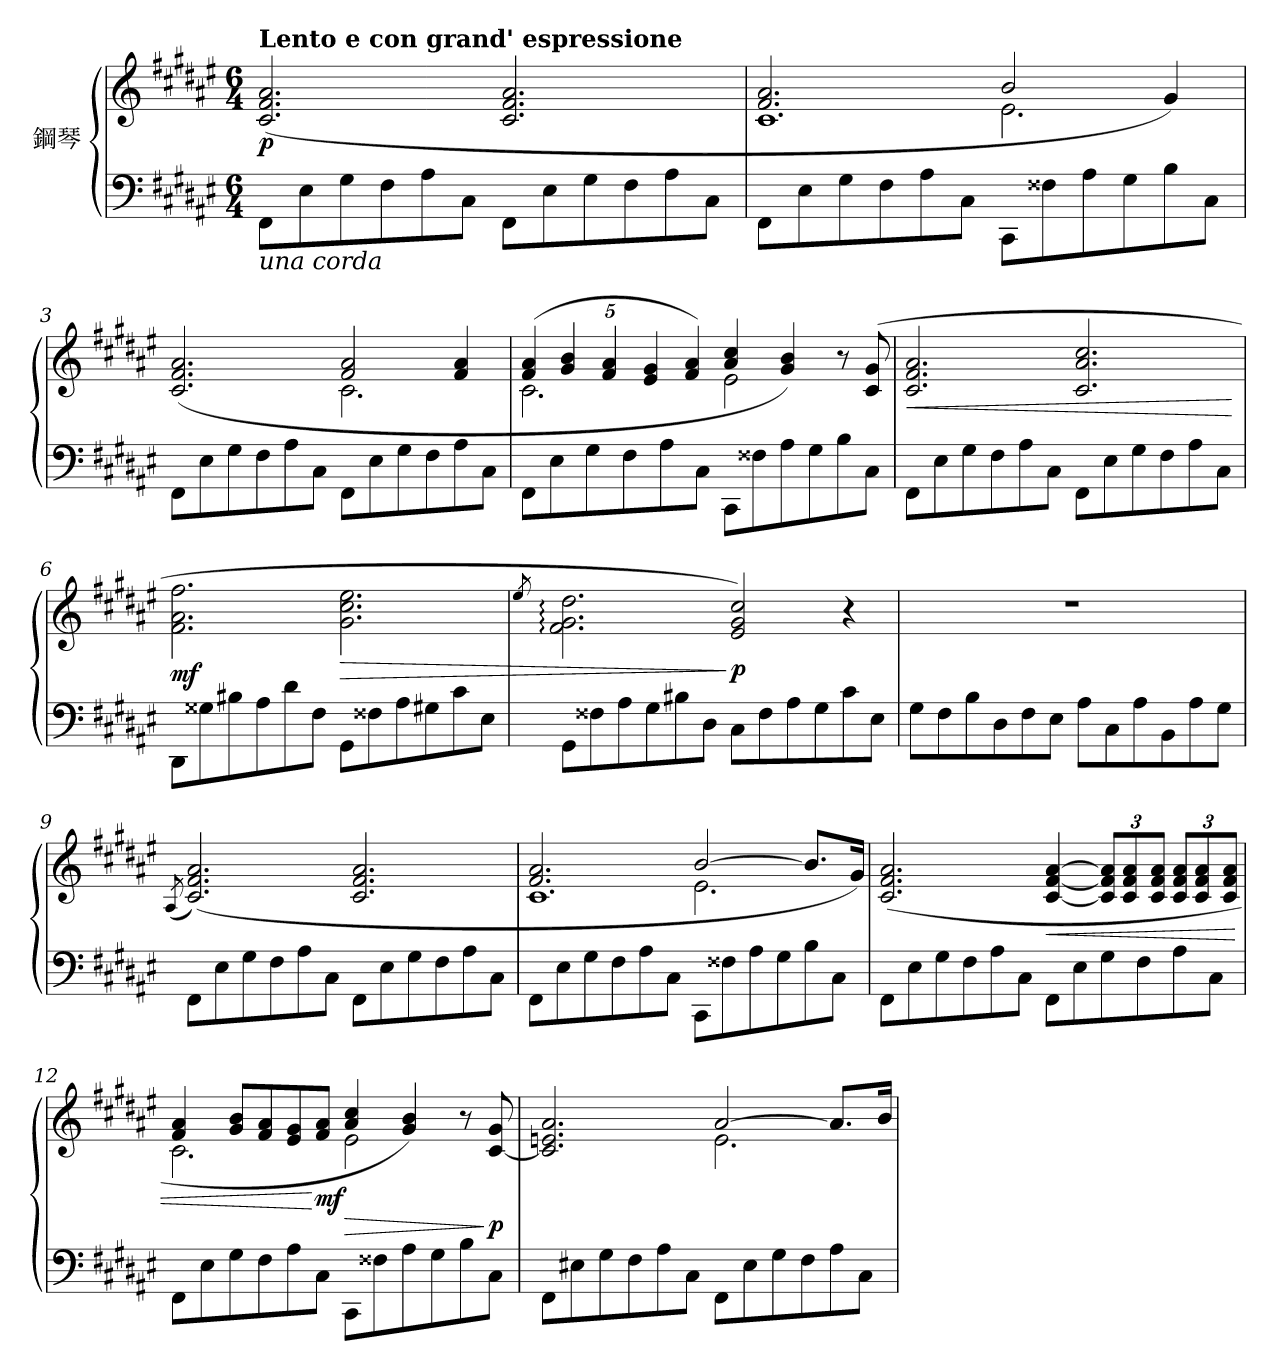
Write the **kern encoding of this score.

**kern	**kern	**dynam
*part1	*part1	*part1
*staff2	*staff1	*staff1/2
*I"鋼琴	*	*
*clefF4	*clefG2	*
*k[f#c#g#d#a#e#]	*k[f#c#g#d#a#e#]	*
*M6/4	*M6/4	*
=1	=1	=1
!	!LO:TX:a:B:t=Lento e con grand' espressione	!
!LO:TX:b:i:t=una corda	!	!
!	!	!LO:DY:b
8FF#\L	(>2.c#/ 2.f#/ 2.a#/	p
8E#\	.	.
8G#\	.	.
8F#\	.	.
8A#\	.	.
8C#\J	.	.
8FF#\L	2.c#/ 2.f#/ 2.a#/	.
8E#\	.	.
8G#\	.	.
8F#\	.	.
8A#\	.	.
8C#\J	.	.
=2	=2	=2
*	*^	*
*	*	*^	*
8FF#\L	2.f#/ 2.a#/	2.ryy	1.c#	.
8E#\	.	.	.	.
8G#\	.	.	.	.
8F#\	.	.	.	.
8A#\	.	.	.	.
8C#\J	.	.	.	.
8CC#\L	2b/	2.e#\	.	.
8F##X\	.	.	.	.
8A#\	.	.	.	.
8G#\	.	.	.	.
8B\	4g#/)	.	.	.
8C#\J	.	.	.	.
*	*	*v	*v	*
=3	=3	=3	=3
8FF#\L	(>2.c#/ 2.f#/ 2.a#/	2.ryy	.
8E#\	.	.	.
8G#\	.	.	.
8F#\	.	.	.
8A#\	.	.	.
8C#\J	.	.	.
8FF#\L	2f#/ 2a#/	2.c#\	.
8E#\	.	.	.
8G#\	.	.	.
8F#\	.	.	.
8A#\	4f#/ 4a#/	.	.
8C#\J	.	.	.
!!LO:LB:g=z	!!
=4	=4	=4	=4
*	*Xbrackettup	*	*
8FF#\L	(>20%3f#/ 20%3a#/	2.c#\	.
8E#\	.	.	.
.	20%3g#/ 20%3b/	.	.
8G#\	.	.	.
.	20%3f#/ 20%3a#/	.	.
8F#\	.	.	.
.	20%3e#/ 20%3g#/	.	.
8A#\	.	.	.
.	20%3f#/ 20%3a#/)	.	.
8C#\J	.	.	.
8CC#\L	4a#/ 4cc#/	2e#\	.
8F##X\	.	.	.
8A#\	4g#/ 4b/)	.	.
8G#\	.	.	.
8B\	8r	4ryy	.
8C#\J	(>8c#/ 8g#/	.	.
*	*v	*v	*
=5	=5	=5
!	!	!LO:HP:b
8FF#\L	2.c#/ 2.f#/ 2.a#/	<
8E#\	.	.
8G#\	.	.
8F#\	.	.
8A#\	.	.
8C#\J	.	.
8FF#\L	2.c#/ 2.a#/ 2.cc#/	.
8E#\	.	.
8G#\	.	.
8F#\	.	.
8A#\	.	.
8C#\J	.	.
.	.	[
=6	=6	=6
!	!	!LO:DY:b
8DD#\L	2.f#\ 2.a#\ 2.ff#\	mf
8G##X\	.	.
8B#X\	.	.
8A#\	.	.
8d#\	.	.
8F#\J	.	.
!	!	!LO:HP:b
8GG#\L	2.g#\ 2.cc#\ 2.ee#\	>
8F##X\	.	.
8A#\	.	.
8G#X\	.	.
8c#\	.	.
8E#\J	.	.
!!LO:LB:g=z
=7	=7	=7
.	8qee#/	.
8GG#\L	2.f#\: 2.g#\: 2.dd#\:	.
8F##X\	.	.
8A#\	.	.
8G#\	.	.
8B#X\	.	.
8D#\J	.	.
!	!	!LO:DY:n=1:b
8C#\L	2e#/ 2g#/ 2cc#/)	] p
8F##\	.	.
8A#\	.	.
8G#\	.	.
8c#\	4r	.
8E#\J	.	.
=8	=8	=8
8G#\L	1.r	.
8F#\	.	.
8B\	.	.
8D#\	.	.
8F#\	.	.
8E#\J	.	.
8A#\L	.	.
8C#\	.	.
8A#\	.	.
8BB\	.	.
8A#\	.	.
8G#\J	.	.
=9	=9	=9
.	(>8qA#/	.
!	!	!LO:DY:b
!	!	!LO:DY:n=1:b
8FF#\L	(>2.c#/ 2.f#/ 2.a#/)	p other-dynamics
8E#\	.	.
8G#\	.	.
8F#\	.	.
8A#\	.	.
8C#\J	.	.
8FF#\L	2.c#/ 2.f#/ 2.a#/	.
8E#\	.	.
8G#\	.	.
8F#\	.	.
8A#\	.	.
8C#\J	.	.
=10	=10	=10
*	*^	*
*	*	*^	*
8FF#\L	2.f#/ 2.a#/	2.ryy	1.c#	.
8E#\	.	.	.	.
8G#\	.	.	.	.
8F#\	.	.	.	.
8A#\	.	.	.	.
8C#\J	.	.	.	.
8CC#\L	[2b/	2.e#\	.	.
8F##X\	.	.	.	.
8A#\	.	.	.	.
8G#\	.	.	.	.
8B\	8.b/L]	.	.	.
8C#\J	.	.	.	.
.	16g#/Jk)	.	.	.
*	*v	*v	*v	*
!!LO:LB:g=z
=11	=11	=11
8FF#\L	(>2.c#/ 2.f#/ 2.a#/	.
8E#\	.	.
8G#\	.	.
8F#\	.	.
8A#\	.	.
8C#\J	.	.
!	!	!LO:HP:b
8FF#\L	[4c#/ [4f#/ [4a#/	<
8E#\	.	.
8G#\	12c#/] 12f#/] 12a#/]L	.
.	12c#/ 12f#/ 12a#/	.
8F#\	.	.
.	12c#/ 12f#/ 12a#/J	.
8A#\	12c#/ 12f#/ 12a#/L	.
.	12c#/ 12f#/ 12a#/	.
8C#\J	.	.
.	12c#/ 12f#/ 12a#/J	.
=12	=12	=12
*	*^	*
8FF#\L	4f#/ 4a#/	2.c#\	.
8E#\	.	.	.
8G#\	8g#/ 8b/L	.	.
8F#\	8f#/ 8a#/	.	.
8A#\	8e#/ 8g#/	.	.
!	!	!	!LO:DY:n=1:b
8C#\J	8f#/ 8a#/J	.	[ mf
!	!	!	!LO:HP:b
8CC#\L	4a#/ 4cc#/	2e#\	>
8F##X\	.	.	.
8A#\	4g#/ 4b/)	.	.
8G#\	.	.	.
8B\	8r	4ryy	.
!	!	!	!LO:DY:n=2:b
8C#\J	[8c#/ 8g#/	.	] p
=13	=13	=13	=13
8FF#\L	2.c#/] 2.en/ 2.a#/	2.ryy	.
8E#X\	.	.	.
8G#\	.	.	.
8F#\	.	.	.
8A#\	.	.	.
8C#\J	.	.	.
8FF#\L	[2a#/	2.e\	.
8E#\	.	.	.
8G#\	.	.	.
8F#\	.	.	.
8A#\	8.a#/L]	.	.
8C#\J	.	.	.
.	16b/Jk	.	.
*	*v	*v	*
=	=	=
*-	*-	*-
